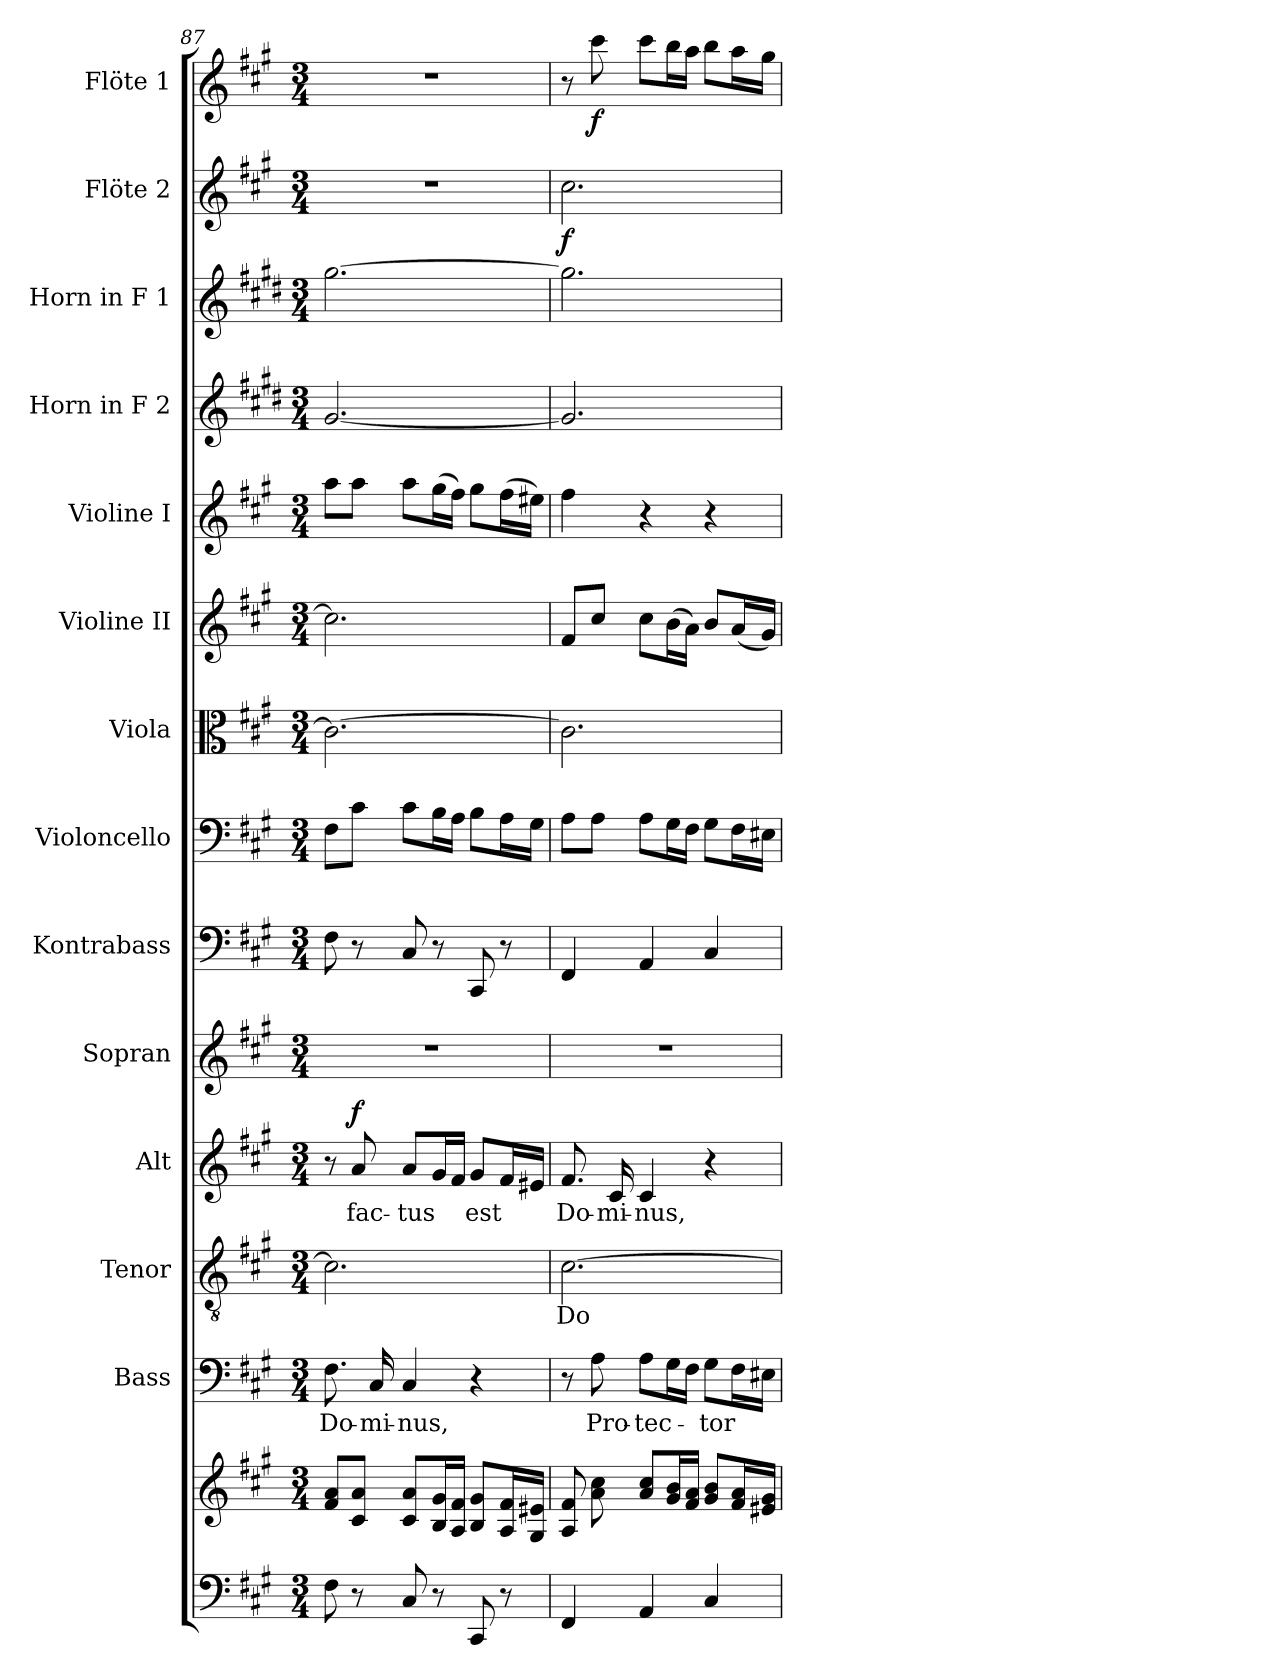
**kern	**kern	**kern	**text	**kern	**text	**kern	**text	**dynam	**kern	**kern	**kern	**kern	**kern	**kern	**kern	**kern	**kern	**dynam	**kern	**dynam
*part14	*part14	*part13	*part13	*part12	*part12	*part11	*part11	*part11	*part10	*part9	*part8	*part7	*part6	*part5	*part4	*part3	*part2	*part2	*part1	*part1
*staff15	*staff14	*staff13	*staff13	*staff12	*staff12	*staff11	*staff11	*staff11	*staff10	*staff9	*staff8	*staff7	*staff6	*staff5	*staff4	*staff3	*staff2	*staff2	*staff1	*staff1
*	*	*I"Bass	*	*I"Tenor	*	*I"Alt	*	*	*I"Sopran	*I"Kontrabass	*I"Violoncello	*I"Viola	*I"Violine II	*I"Violine I	*I"Horn in F 2	*I"Horn in F 1	*I"Flöte 2	*	*I"Flöte 1	*
*	*	*I'B.	*	*I'T.	*	*I'A.	*	*	*I'S.	*I'Kb.	*I'Vc.	*I'Vla.	*I'Vl. II	*I'Vl. I	*	*	*I'Fl. 2	*	*I'Fl. 1	*
*clefF4	*clefG2	*clefF4	*	*clefGv2	*	*clefG2	*	*	*clefG2	*clefF4	*clefF4	*clefC3	*clefG2	*clefG2	*clefG2	*clefG2	*clefG2	*	*clefG2	*
*	*	*	*	*	*	*	*	*	*	*ITrd7c12	*	*	*	*	*ITrd4c7	*ITrd4c7	*	*	*	*
*k[f#c#g#]	*k[f#c#g#]	*k[f#c#g#]	*	*k[f#c#g#]	*	*k[f#c#g#]	*	*	*k[f#c#g#]	*k[f#c#g#]	*k[f#c#g#]	*k[f#c#g#]	*k[f#c#g#]	*k[f#c#g#]	*k[f#c#g#]	*k[f#c#g#]	*k[f#c#g#]	*	*k[f#c#g#]	*
*A:	*A:	*A:	*	*A:	*	*A:	*	*	*A:	*A:	*A:	*A:	*A:	*A:	*A:	*A:	*A:	*	*A:	*
*M3/4	*M3/4	*M3/4	*	*M3/4	*	*M3/4	*	*	*M3/4	*M3/4	*M3/4	*M3/4	*M3/4	*M3/4	*M3/4	*M3/4	*M3/4	*	*M3/4	*
=87	=87	=87	=87	=87	=87	=87	=87	=87	=87	=87	=87	=87	=87	=87	=87	=87	=87	=87	=87	=87
!	!	!	!LO:LY:b	!	!	!	!	!	!	!	!	!	!	!	!	!	!	!	!	!
8F#\	8f#/ 8a/L	8.F#\	Do-	2.c#\]	.	8r	.	.	2.r	8FF#\	8F#\L	2.c#\_	2.cc#\]	8aa\L	[2.c#/	[2.cc#\	2.r	.	2.r	.
!	!	!	!	!	!	!	!LO:LY:b	!LO:DY:a	!	!	!	!	!	!	!	!	!	!	!	!
8r	8c#/ 8a/J	.	.	.	.	8a/	fac-	f	.	8r	8c#\J	.	.	8aa\J	.	.	.	.	.	.
!	!	!	!LO:LY:b	!	!	!	!	!	!	!	!	!	!	!	!	!	!	!	!	!
.	.	16C#/	-mi-	.	.	.	.	.	.	.	.	.	.	.	.	.	.	.	.	.
!	!	!	!LO:LY:b	!	!	!	!LO:LY:b	!	!	!	!	!	!	!	!	!	!	!	!	!
8C#/	8c#/ 8a/L	4C#/	-nus,	.	.	8a/L	-tus	.	.	8CC#/	8c#\L	.	.	8aa\L	.	.	.	.	.	.
8r	16B/ 16g#/L	.	.	.	.	16g#/L	.	.	.	8r	16B\L	.	.	(>16gg#\L	.	.	.	.	.	.
.	16A/ 16f#/JJ	.	.	.	.	16f#/JJ	.	.	.	.	16A\JJ	.	.	16ff#\JJ)	.	.	.	.	.	.
!	!	!	!	!	!	!	!LO:LY:b	!	!	!	!	!	!	!	!	!	!	!	!	!
8CC#/	8B/ 8g#/L	4r	.	.	.	8g#/L	est	.	.	8CCC#/	8B\L	.	.	8gg#\L	.	.	.	.	.	.
8r	16A/ 16f#/L	.	.	.	.	16f#/L	.	.	.	8r	16A\L	.	.	(>16ff#\L	.	.	.	.	.	.
.	16G#/ 16e#X/JJ	.	.	.	.	16e#X/JJ	.	.	.	.	16G#\JJ	.	.	16ee#X\JJ)	.	.	.	.	.	.
=88	=88	=88	=88	=88	=88	=88	=88	=88	=88	=88	=88	=88	=88	=88	=88	=88	=88	=88	=88	=88
!	!	!	!	!	!LO:LY:b	!	!LO:LY:b	!	!	!	!	!	!	!	!	!	!	!LO:DY:b	!	!
4FF#/	8A/ 8f#/	8r	.	[2.c#\	Do-	8.f#/	Do-	.	2.r	4FFF#/	8A\L	2.c#\]	8f#/L	4ff#\	2.c#/]	2.cc#\]	2.cc#\	f	8r	.
!	!	!	!LO:LY:b	!	!	!	!	!	!	!	!	!	!	!	!	!	!	!	!	!LO:DY:b
.	8a\ 8cc#\	8A\	Pro-	.	.	.	.	.	.	.	8A\J	.	8cc#/J	.	.	.	.	.	8ccc#\	f
!	!	!	!	!	!	!	!LO:LY:b	!	!	!	!	!	!	!	!	!	!	!	!	!
.	.	.	.	.	.	16c#/	-mi-	.	.	.	.	.	.	.	.	.	.	.	.	.
!	!	!	!LO:LY:b	!	!	!	!LO:LY:b	!	!	!	!	!	!	!	!	!	!	!	!	!
4AA/	8a/ 8cc#/L	8A\L	-tec-	.	.	4c#/	-nus,	.	.	4AAA/	8A\L	.	8cc#\L	4r	.	.	.	.	8ccc#\L	.
.	16g#/ 16b/L	16G#\L	.	.	.	.	.	.	.	.	16G#\L	.	(>16b\L	.	.	.	.	.	16bb\L	.
.	16f#/ 16a/JJ	16F#\JJ	.	.	.	.	.	.	.	.	16F#\JJ	.	16a\JJ)	.	.	.	.	.	16aa\JJ	.
!	!	!	!LO:LY:b	!	!	!	!	!	!	!	!	!	!	!	!	!	!	!	!	!
4C#/	8g#/ 8b/L	8G#\L	-tor	.	.	4r	.	.	.	4CC#/	8G#\L	.	8b/L	4r	.	.	.	.	8bb\L	.
.	16f#/ 16a/L	16F#\L	.	.	.	.	.	.	.	.	16F#\L	.	(<16a/L	.	.	.	.	.	16aa\L	.
.	16e#X/ 16g#/JJ	16E#X\JJ	.	.	.	.	.	.	.	.	16E#X\JJ	.	16g#/JJ)	.	.	.	.	.	16gg#\JJ	.
=	=	=	=	=	=	=	=	=	=	=	=	=	=	=	=	=	=	=	=	=
*-	*-	*-	*-	*-	*-	*-	*-	*-	*-	*-	*-	*-	*-	*-	*-	*-	*-	*-	*-	*-
